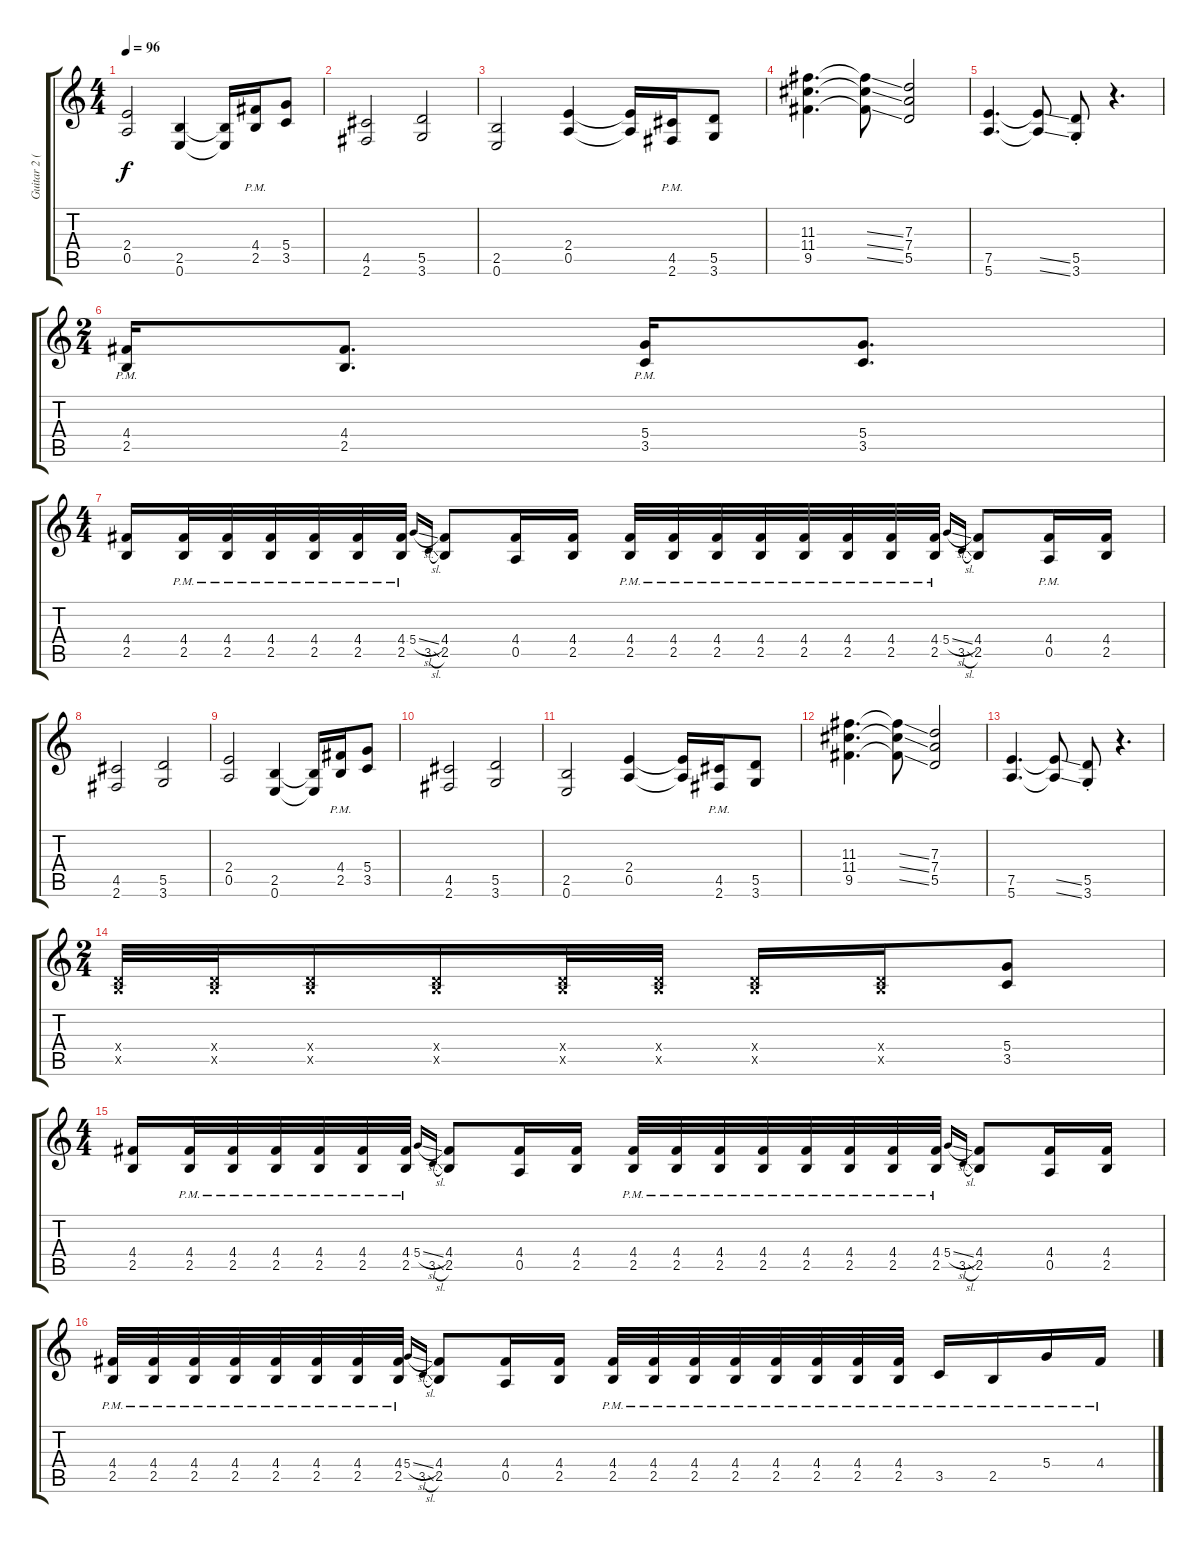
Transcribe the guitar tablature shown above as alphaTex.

\track ("Guitar 2 (Distortion)" "Guitar 2 (") {instrument distortionguitar}
\staff {score tabs}
\tuning (E4 B3 G3 D3 A2 E2) {hide}
\ts (4 4)
\tempo 96
\clef g2
\ks c
(2.4 0.5).2{dy f} (2.5 0.6).4 (2.5{t} 0.6{t}).16 (4.4{pm} 2.5{pm}).16 (5.4 3.5).8 |
(4.5 2.6).2 (5.5 3.6).2 |
(2.5 0.6).2 (2.4 0.5).4 (2.4{t} 0.5{t}).16 (4.5{pm} 2.6{pm}).16 (5.5 3.6).8 |
(11.3 11.4 9.5).4{d} (11.3{ss t} 11.4{ss t} 9.5{ss t}).8 (7.3 7.4 5.5).2 |
(7.5 5.6).4{d} (7.5{ss t} 5.6{ss t}).8 (5.5{st} 3.6{st}).8 r.4{d} |
\ts (2 4)
(4.4{pm} 2.5{pm}).16 (4.4 2.5).8{d} (5.4{pm} 3.5{pm}).16 (5.4 3.5).8{d} |
\ts (4 4)
(4.4 2.5).16 (4.4{pm} 2.5{pm}).32 (4.4{pm} 2.5{pm}).32 (4.4{pm} 2.5{pm}).32 (4.4{pm} 2.5{pm}).32 (4.4{pm} 2.5{pm}).32 (4.4{pm} 2.5{pm}).32 5.4{sl}.16{gr onbeat} 3.5{sl}.16{gr onbeat} (4.4 2.5).8 (4.4 0.5).16 (4.4 2.5).16 (4.4{pm} 2.5{pm}).32 (4.4{pm} 2.5{pm}).32 (4.4{pm} 2.5{pm}).32 (4.4{pm} 2.5{pm}).32 (4.4{pm} 2.5{pm}).32 (4.4{pm} 2.5{pm}).32 (4.4{pm} 2.5{pm}).32 (4.4{pm} 2.5{pm}).32 5.4{sl}.16{gr onbeat} 3.5{sl}.16{gr onbeat} (4.4 2.5).8 (4.4{pm} 0.5{pm}).16 (4.4 2.5).16 |
(4.5 2.6).2 (5.5 3.6).2 |
(2.4 0.5).2 (2.5 0.6).4 (2.5{t} 0.6{t}).16 (4.4{pm} 2.5{pm}).16 (5.4 3.5).8 |
(4.5 2.6).2 (5.5 3.6).2 |
(2.5 0.6).2 (2.4 0.5).4 (2.4{t} 0.5{t}).16 (4.5{pm} 2.6{pm}).16 (5.5 3.6).8 |
(11.3 11.4 9.5).4{d} (11.3{ss t} 11.4{ss t} 9.5{ss t}).8 (7.3 7.4 5.5).2 |
(7.5 5.6).4{d} (7.5{ss t} 5.6{ss t}).8 (5.5{st} 3.6{st}).8 r.4{d} |
\ts (2 4)
(0.4{x} 2.5{x}).32 (0.4{x} 2.5{x}).32 (0.4{x} 2.5{x}).16 (0.4{x} 2.5{x}).16 (0.4{x} 2.5{x}).32 (0.4{x} 2.5{x}).32 (0.4{x} 2.5{x}).16 (0.4{x} 2.5{x}).16 (5.4 3.5).8 |
\ts (4 4)
(4.4 2.5).16 (4.4{pm} 2.5{pm}).32 (4.4{pm} 2.5{pm}).32 (4.4{pm} 2.5{pm}).32 (4.4{pm} 2.5{pm}).32 (4.4{pm} 2.5{pm}).32 (4.4{pm} 2.5{pm}).32 5.4{sl}.16{gr onbeat} 3.5{sl}.16{gr onbeat} (4.4 2.5).8 (4.4 0.5).16 (4.4 2.5).16 (4.4{pm} 2.5{pm}).32 (4.4{pm} 2.5{pm}).32 (4.4{pm} 2.5{pm}).32 (4.4{pm} 2.5{pm}).32 (4.4{pm} 2.5{pm}).32 (4.4{pm} 2.5{pm}).32 (4.4{pm} 2.5{pm}).32 (4.4{pm} 2.5{pm}).32 5.4{sl}.16{gr onbeat} 3.5{sl}.16{gr onbeat} (4.4 2.5).8 (4.4 0.5).16 (4.4 2.5).16 |
(4.4{pm} 2.5{pm}).32 (4.4{pm} 2.5{pm}).32 (4.4{pm} 2.5{pm}).32 (4.4{pm} 2.5{pm}).32 (4.4{pm} 2.5{pm}).32 (4.4{pm} 2.5{pm}).32 (4.4{pm} 2.5{pm}).32 (4.4{pm} 2.5{pm}).32 5.4{sl}.16{gr onbeat} 3.5{sl}.16{gr onbeat} (4.4 2.5).8 (4.4 0.5).16 (4.4 2.5).16 (4.4{pm} 2.5{pm}).32 (4.4{pm} 2.5{pm}).32 (4.4{pm} 2.5{pm}).32 (4.4{pm} 2.5{pm}).32 (4.4{pm} 2.5{pm}).32 (4.4{pm} 2.5{pm}).32 (4.4{pm} 2.5{pm}).32 (4.4{pm} 2.5{pm}).32 3.5{pm}.16 2.5{pm}.16 5.4{pm}.16 4.4{pm}.16
